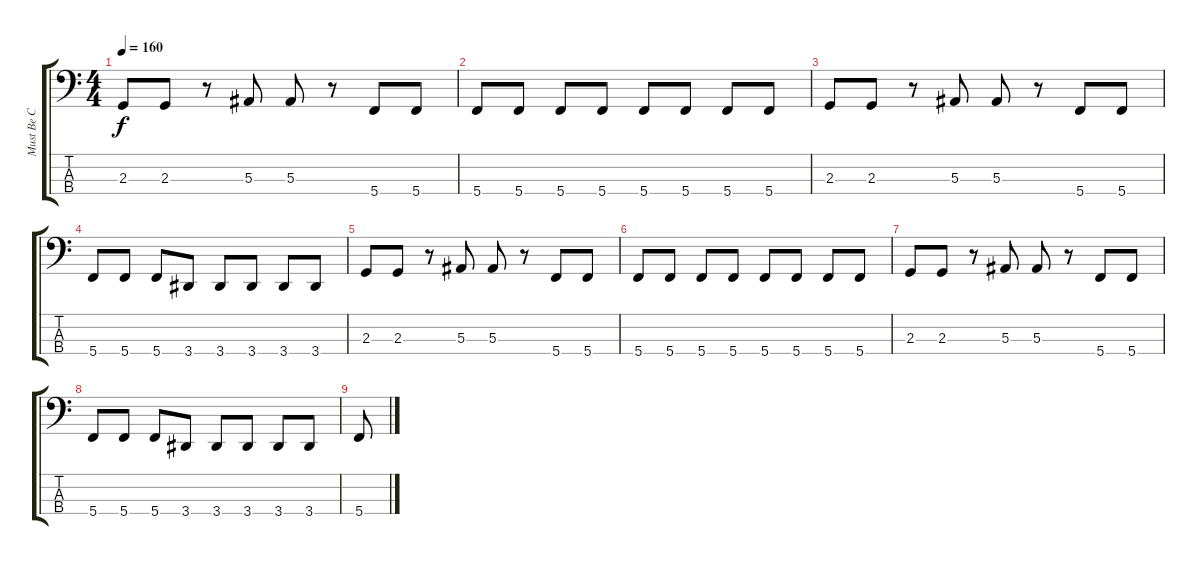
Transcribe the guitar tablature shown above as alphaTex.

\track ("Must Be C Tuned" "Must Be C ") {instrument electricbassfinger}
\staff {score tabs}
\tuning (Eb2 Bb1 F1 C1) {hide}
\ts (4 4)
\tempo 160
\clef f4
\ks c
2.3.8{dy f} 2.3.8 r.8 5.3.8 5.3.8 r.8 5.4.8 5.4.8 |
5.4.8 5.4.8 5.4.8 5.4.8 5.4.8 5.4.8 5.4.8 5.4.8 |
2.3.8 2.3.8 r.8 5.3.8 5.3.8 r.8 5.4.8 5.4.8 |
5.4.8 5.4.8 5.4.8 3.4.8 3.4.8 3.4.8 3.4.8 3.4.8 |
2.3.8 2.3.8 r.8 5.3.8 5.3.8 r.8 5.4.8 5.4.8 |
5.4.8 5.4.8 5.4.8 5.4.8 5.4.8 5.4.8 5.4.8 5.4.8 |
2.3.8 2.3.8 r.8 5.3.8 5.3.8 r.8 5.4.8 5.4.8 |
5.4.8 5.4.8 5.4.8 3.4.8 3.4.8 3.4.8 3.4.8 3.4.8 |
5.4.8
